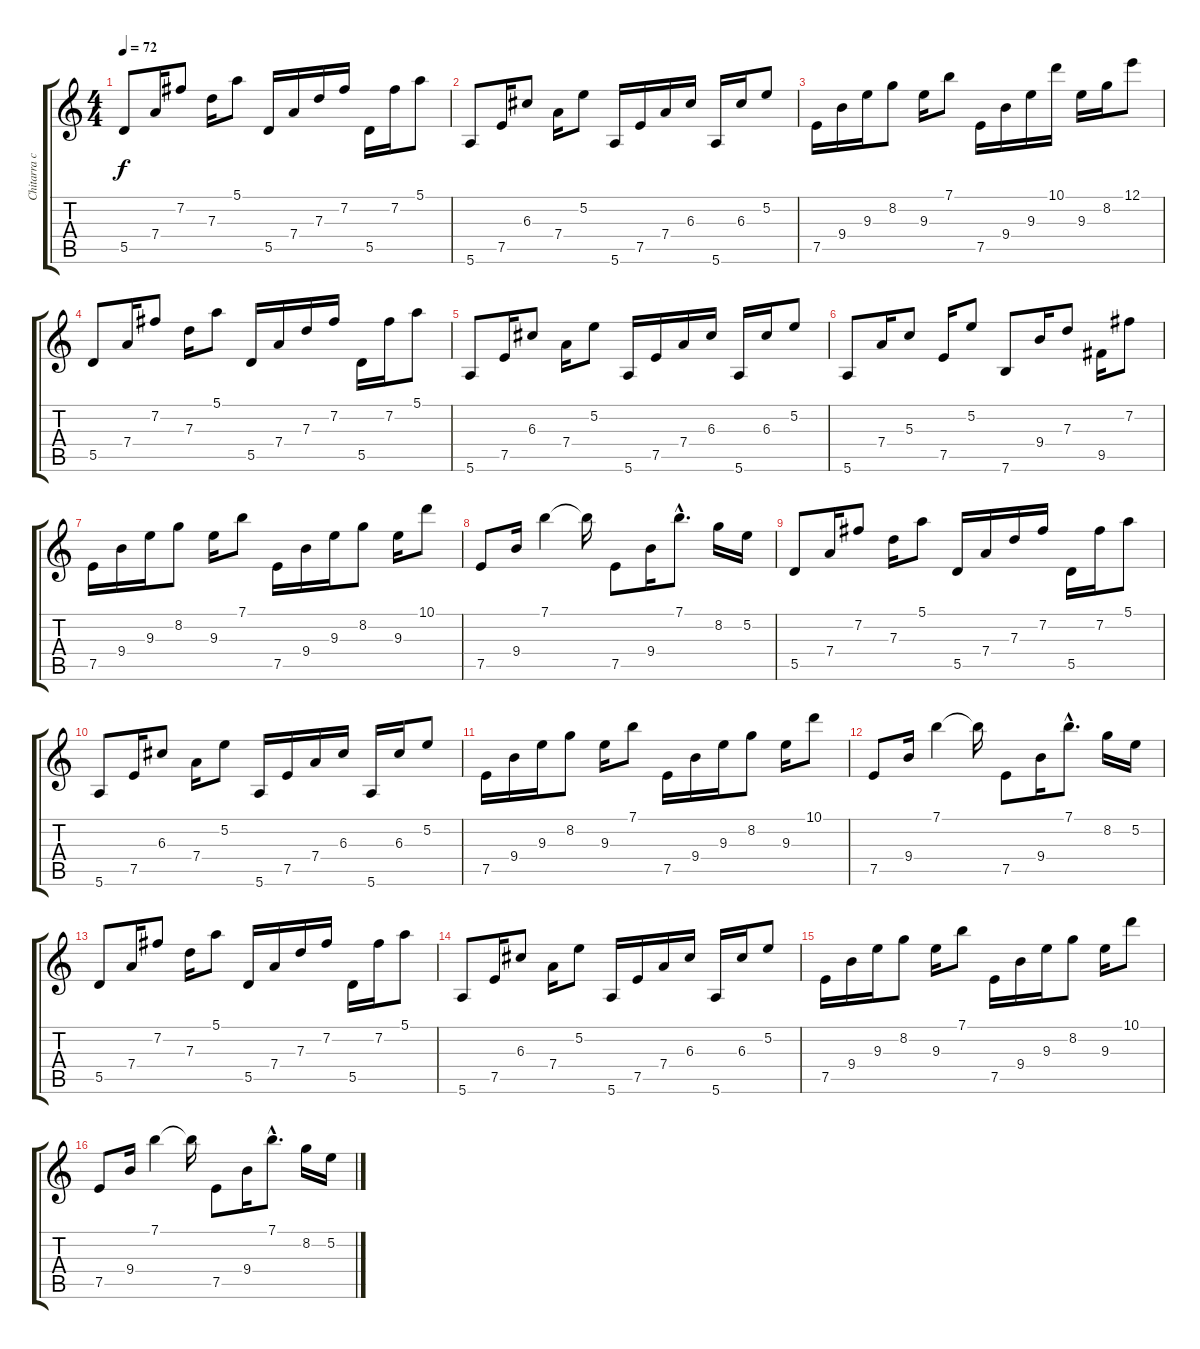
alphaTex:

\track ("Chitarra clean" "Chitarra c") {instrument acousticguitarnylon}
\staff {score tabs}
\tuning (E4 B3 G3 D3 A2 E2) {hide}
\ts (4 4)
\tempo 72
\clef g2
\ks c
5.5.8{dy f} 7.4.16 7.2.8 7.3.16 5.1.8 5.5.16 7.4.16 7.3.16 7.2.16 5.5.16 7.2.16 5.1.8 |
5.6.8 7.5.16 6.3.8 7.4.16 5.2.8 5.6.16 7.5.16 7.4.16 6.3.16 5.6.16 6.3.16 5.2.8 |
7.5.16 9.4.16 9.3.16 8.2.8 9.3.16 7.1.8 7.5.16 9.4.16 9.3.16 10.1.16 9.3.16 8.2.16 12.1.8 |
5.5.8 7.4.16 7.2.8 7.3.16 5.1.8 5.5.16 7.4.16 7.3.16 7.2.16 5.5.16 7.2.16 5.1.8 |
5.6.8 7.5.16 6.3.8 7.4.16 5.2.8 5.6.16 7.5.16 7.4.16 6.3.16 5.6.16 6.3.16 5.2.8 |
5.6.8 7.4.16 5.3.8 7.5.16 5.2.8 7.6.8 9.4.16 7.3.8 9.5.16 7.2.8 |
7.5.16 9.4.16 9.3.16 8.2.8 9.3.16 7.1.8 7.5.16 9.4.16 9.3.16 8.2.8 9.3.16 10.1.8 |
7.5.8 9.4.16 7.1.4 7.1{t}.16 7.5.8 9.4.16 7.1{hac}.8{d} 8.2.16 5.2.16 |
5.5.8 7.4.16 7.2.8 7.3.16 5.1.8 5.5.16 7.4.16 7.3.16 7.2.16 5.5.16 7.2.16 5.1.8 |
5.6.8 7.5.16 6.3.8 7.4.16 5.2.8 5.6.16 7.5.16 7.4.16 6.3.16 5.6.16 6.3.16 5.2.8 |
7.5.16 9.4.16 9.3.16 8.2.8 9.3.16 7.1.8 7.5.16 9.4.16 9.3.16 8.2.8 9.3.16 10.1.8 |
7.5.8 9.4.16 7.1.4 7.1{t}.16 7.5.8 9.4.16 7.1{hac}.8{d} 8.2.16 5.2.16 |
5.5.8 7.4.16 7.2.8 7.3.16 5.1.8 5.5.16 7.4.16 7.3.16 7.2.16 5.5.16 7.2.16 5.1.8 |
5.6.8 7.5.16 6.3.8 7.4.16 5.2.8 5.6.16 7.5.16 7.4.16 6.3.16 5.6.16 6.3.16 5.2.8 |
7.5.16 9.4.16 9.3.16 8.2.8 9.3.16 7.1.8 7.5.16 9.4.16 9.3.16 8.2.8 9.3.16 10.1.8 |
7.5.8 9.4.16 7.1.4 7.1{t}.16 7.5.8 9.4.16 7.1{hac}.8{d} 8.2.16 5.2.16
